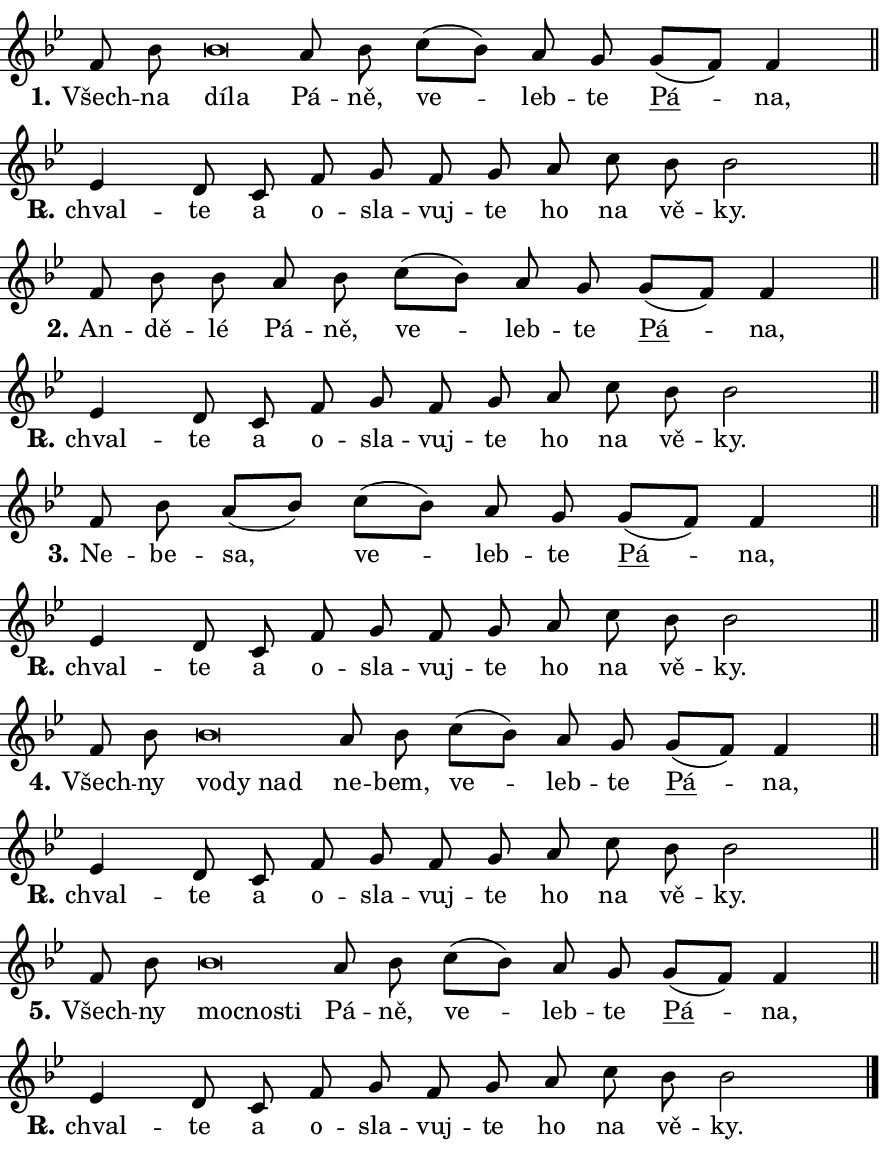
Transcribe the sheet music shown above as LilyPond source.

\version "2.24.0"
\header { tagline = "" }
\paper {
  indent = 0\cm
  top-margin = 0\cm
  right-margin = 0.13\cm % to fit lyric hyphens
  bottom-margin = 0\cm
  left-margin = 0\cm
  paper-width = 15\cm
  page-breaking = #ly:one-page-breaking
  system-system-spacing.basic-distance = #11
  score-system-spacing.basic-distance = #11
  ragged-last = ##f
}


%% Author: Thomas Morley
%% https://lists.gnu.org/archive/html/lilypond-user/2020-05/msg00002.html
#(define (line-position grob)
"Returns position of @var[grob} in current system:
   @code{'start}, if at first time-step
   @code{'end}, if at last time-step
   @code{'middle} otherwise
"
  (let* ((col (ly:item-get-column grob))
         (ln (ly:grob-object col 'left-neighbor))
         (rn (ly:grob-object col 'right-neighbor))
         (col-to-check-left (if (ly:grob? ln) ln col))
         (col-to-check-right (if (ly:grob? rn) rn col))
         (break-dir-left
           (and
             (ly:grob-property col-to-check-left 'non-musical #f)
             (ly:item-break-dir col-to-check-left)))
         (break-dir-right
           (and
             (ly:grob-property col-to-check-right 'non-musical #f)
             (ly:item-break-dir col-to-check-right))))
        (cond ((eqv? 1 break-dir-left) 'start)
              ((eqv? -1 break-dir-right) 'end)
              (else 'middle))))

#(define (tranparent-at-line-position vctor)
  (lambda (grob)
  "Relying on @code{line-position} select the relevant enry from @var{vctor}.
Used to determine transparency,"
    (case (line-position grob)
      ((end) (not (vector-ref vctor 0)))
      ((middle) (not (vector-ref vctor 1)))
      ((start) (not (vector-ref vctor 2))))))

noteHeadBreakVisibility =
#(define-music-function (break-visibility)(vector?)
"Makes @code{NoteHead}s transparent relying on @var{break-visibility}"
#{
  \override NoteHead.transparent =
    #(tranparent-at-line-position break-visibility)
#})

#(define delete-ledgers-for-transparent-note-heads
  (lambda (grob)
    "Reads whether a @code{NoteHead} is transparent.
If so this @code{NoteHead} is removed from @code{'note-heads} from
@var{grob}, which is supposed to be @code{LedgerLineSpanner}.
As a result ledgers are not printed for this @code{NoteHead}"
    (let* ((nhds-array (ly:grob-object grob 'note-heads))
           (nhds-list
             (if (ly:grob-array? nhds-array)
                 (ly:grob-array->list nhds-array)
                 '()))
           ;; Relies on the transparent-property being done before
           ;; Staff.LedgerLineSpanner.after-line-breaking is executed.
           ;; This is fragile ...
           (to-keep
             (remove
               (lambda (nhd)
                 (ly:grob-property nhd 'transparent #f))
               nhds-list)))
      ;; TODO find a better method to iterate over grob-arrays, similiar
      ;; to filter/remove etc for lists
      ;; For now rebuilt from scratch
      (set! (ly:grob-object grob 'note-heads)  '())
      (for-each
        (lambda (nhd)
          (ly:pointer-group-interface::add-grob grob 'note-heads nhd))
        to-keep))))

squashNotes = {
  \override NoteHead.X-extent = #'(-0.2 . 0.2)
  \override NoteHead.Y-extent = #'(-0.75 . 0)
  \override NoteHead.stencil =
    #(lambda (grob)
       (let ((pos (ly:grob-property grob 'staff-position)))
         (begin
           (if (< pos -7) (display "ERROR: Lower brevis then expected\n") (display ""))
           (if (<= pos -6) ly:text-interface::print ly:note-head::print))))
}
unSquashNotes = {
  \revert NoteHead.X-extent
  \revert NoteHead.Y-extent
  \revert NoteHead.stencil
}

hideNotes = \noteHeadBreakVisibility #begin-of-line-visible
unHideNotes = \noteHeadBreakVisibility #all-visible

% work-around for resetting accidentals
% https://lilypond.org/doc/v2.23/Documentation/notation/displaying-rhythms#unmetered-music
cadenzaMeasure = {
  \cadenzaOff
  \partial 1024 s1024
  \cadenzaOn
}

#(define-markup-command (accent layout props text) (markup?)
  "Underline accented syllable"
  (interpret-markup layout props
    #{\markup \override #'(offset . 4.3) \underline { #text }#}))

responsum = \markup \concat {
  "R" \hspace #-1.05 \path #0.1 #'((moveto 0 0.07) (lineto 0.9 0.8)) \hspace #0.05 "."
}

spaceSize = #0.6828661417322834 % exact space size for TeX Gyre Schola

\layout {
  \context {
    \Staff
    \remove "Time_signature_engraver"
    \override LedgerLineSpanner.after-line-breaking = #delete-ledgers-for-transparent-note-heads
  }
  \context {
    \Lyrics {
      \override LyricSpace.minimum-distance = \spaceSize
      \override LyricText.font-name = #"TeX Gyre Schola"
      \override LyricText.font-size = 1
      \override StanzaNumber.font-name = #"TeX Gyre Schola Bold"
      \override StanzaNumber.font-size = 1
    }
  }
  \context {
    \Score 
    \override NoteHead.text =
      #(lambda (grob) 
        (let ((pos (ly:grob-property grob 'staff-position)))
          #{\markup {
            \combine
              \halign #-0.55 \raise #(if (= pos -6) 0 0.5) \override #'(thickness . 2) \draw-line #'(3.2 . 0)
              \musicglyph "noteheads.sM1"
          }#}))
  }
}

% magnetic-lyrics.ily
%
%   written by
%     Jean Abou Samra <jean@abou-samra.fr>
%     Werner Lemberg <wl@gnu.org>
%
%   adapted by
%     Jiri Hon <jiri.hon@gmail.com>
%
% Version 2022-Apr-15

% https://www.mail-archive.com/lilypond-user@gnu.org/msg149350.html

#(define (Left_hyphen_pointer_engraver context)
   "Collect syllable-hyphen-syllable occurrences in lyrics and store
them in properties.  This engraver only looks to the left.  For
example, if the lyrics input is @code{foo -- bar}, it does the
following.

@itemize @bullet
@item
Set the @code{text} property of the @code{LyricHyphen} grob between
@q{foo} and @q{bar} to @code{foo}.

@item
Set the @code{left-hyphen} property of the @code{LyricText} grob with
text @q{foo} to the @code{LyricHyphen} grob between @q{foo} and
@q{bar}.
@end itemize

Use this auxiliary engraver in combination with the
@code{lyric-@/text::@/apply-@/magnetic-@/offset!} hook."
   (let ((hyphen #f)
         (text #f))
     (make-engraver
      (acknowledgers
       ((lyric-syllable-interface engraver grob source-engraver)
        (set! text grob)))
      (end-acknowledgers
       ((lyric-hyphen-interface engraver grob source-engraver)
        ;(when (not (grob::has-interface grob 'lyric-space-interface))
          (set! hyphen grob)));)
      ((stop-translation-timestep engraver)
       (when (and text hyphen)
         (ly:grob-set-object! text 'left-hyphen hyphen))
       (set! text #f)
       (set! hyphen #f)))))

#(define (lyric-text::apply-magnetic-offset! grob)
   "If the space between two syllables is less than the value in
property @code{LyricText@/.details@/.squash-threshold}, move the right
syllable to the left so that it gets concatenated with the left
syllable.

Use this function as a hook for
@code{LyricText@/.after-@/line-@/breaking} if the
@code{Left_@/hyphen_@/pointer_@/engraver} is active."
   (let ((hyphen (ly:grob-object grob 'left-hyphen #f)))
     (when hyphen
       (let ((left-text (ly:spanner-bound hyphen LEFT)))
         (when (grob::has-interface left-text 'lyric-syllable-interface)
           (let* ((common (ly:grob-common-refpoint grob left-text X))
                  (this-x-ext (ly:grob-extent grob common X))
                  (left-x-ext
                   (begin
                     ;; Trigger magnetism for left-text.
                     (ly:grob-property left-text 'after-line-breaking)
                     (ly:grob-extent left-text common X)))
                  ;; `delta` is the gap width between two syllables.
                  (delta (- (interval-start this-x-ext)
                            (interval-end left-x-ext)))
                  (details (ly:grob-property grob 'details))
                  (threshold (assoc-get 'squash-threshold details 0.2)))
             (when (< delta threshold)
               (let* (;; We have to manipulate the input text so that
                      ;; ligatures crossing syllable boundaries are not
                      ;; disabled.  For languages based on the Latin
                      ;; script this is essentially a beautification.
                      ;; However, for non-Western scripts it can be a
                      ;; necessity.
                      (lt (ly:grob-property left-text 'text))
                      (rt (ly:grob-property grob 'text))
                      (is-space (grob::has-interface hyphen 'lyric-space-interface))
                      (space (if is-space " " ""))
                      (extra-delta (if is-space spaceSize 0))
                      ;; Append new syllable.
                      (ltrt-space (if (and (string? lt) (string? rt))
                                (string-append lt space rt)
                                (make-concat-markup (list lt space rt))))
                      ;; Right-align `ltrt` to the right side.
                      (ltrt-space-markup (grob-interpret-markup
                               grob
                               (make-translate-markup
                                (cons (interval-length this-x-ext) 0)
                                (make-right-align-markup ltrt-space)))))
                 (begin
                   ;; Don't print `left-text`.
                   (ly:grob-set-property! left-text 'stencil #f)
                   ;; Set text and stencil (which holds all collected
                   ;; syllables so far) and shift it to the left.
                   (ly:grob-set-property! grob 'text ltrt-space)
                   (ly:grob-set-property! grob 'stencil ltrt-space-markup)
                   (ly:grob-translate-axis! grob (- (- delta extra-delta)) X))))))))))


#(define (lyric-hyphen::displace-bounds-first grob)
   ;; Make very sure this callback isn't triggered too early.
   (let ((left (ly:spanner-bound grob LEFT))
         (right (ly:spanner-bound grob RIGHT)))
     (ly:grob-property left 'after-line-breaking)
     (ly:grob-property right 'after-line-breaking)
     (ly:lyric-hyphen::print grob)))

squashThreshold = #0.4

\layout {
  \context {
    \Lyrics
    \consists #Left_hyphen_pointer_engraver
    \override LyricText.after-line-breaking =
      #lyric-text::apply-magnetic-offset!
    \override LyricHyphen.stencil = #lyric-hyphen::displace-bounds-first
    \override LyricText.details.squash-threshold = \squashThreshold
    \override LyricHyphen.minimum-distance = 0
    \override LyricHyphen.minimum-length = \squashThreshold
  }
}

squashText = \override LyricText.details.squash-threshold = 9999
unSquashText = \override LyricText.details.squash-threshold = \squashThreshold

leftText = \override LyricText.self-alignment-X = #LEFT
unLeftText = \revert LyricText.self-alignment-X

starOffset = #(lambda (grob) 
                (let ((x_offset (ly:self-alignment-interface::aligned-on-x-parent grob)))
                  (if (= x_offset 0) 0 (+ x_offset 1.2))))

star = #(define-music-function (syllable)(string?)
"Append star separator at the end of a syllable"
#{
  \once \override LyricText.X-offset = #starOffset
  \lyricmode { \markup {
    #syllable
    \override #'((font-name . "TeX Gyre Schola Bold")) \hspace #0.2 \lower #0.65 \larger "*"
  } }
#})

starAccent = #(define-music-function (syllable)(string?)
"Append star separator at the end of a syllable and make accent"
#{
  \once \override LyricText.X-offset = #starOffset
  \lyricmode { \markup {
    \accent #syllable
    \override #'((font-name . "TeX Gyre Schola Bold")) \hspace #0.2 \lower #0.65 \larger "*"
  } }
#})

breath = #(define-music-function (syllable)(string?)
"Append breathing indicator at the end of a syllable"
#{
  \lyricmode { \markup { #syllable "+" } }
#})

optionalBreath = #(define-music-function (syllable)(string?)
"Append optional breathing indicator at the end of a syllable"
#{
  \lyricmode { \markup { #syllable "(+)" } }
#})


\score {
    <<
        \new Voice = "melody" { \cadenzaOn \key bes \major \relative { f'8 bes \bar "" \squashNotes bes\breve*1/16 \hideNotes \breve*1/16 \bar "" \unHideNotes \unSquashNotes a8 bes \bar "" c[( bes)] \bar "" a g \bar "" \bar "" g[( f)] f4 \cadenzaMeasure \bar "||" \break } }
        \new Lyrics \lyricsto "melody" { \lyricmode { \set stanza = "1."
Všech -- na \leftText dí -- \squashText la \unLeftText \unSquashText Pá -- ně, ve -- leb -- te \markup \accent Pá -- na, } }
    >>
    \layout {}
}

\score {
    <<
        \new Voice = "melody" { \cadenzaOn \key bes \major \relative { es'4 d8 c \bar "" f g f \bar "" g a \bar "" c bes bes2 \cadenzaMeasure \bar "||" \break } }
        \new Lyrics \lyricsto "melody" { \lyricmode { \set stanza = \responsum
chval -- te a o -- sla -- vuj -- te ho na vě -- ky. } }
    >>
    \layout {}
}

\score {
    <<
        \new Voice = "melody" { \cadenzaOn \key bes \major \relative { f'8 bes \bar "" bes a8 bes \bar "" c[( bes)] \bar "" a g \bar "" \bar "" g[( f)] f4 \cadenzaMeasure \bar "||" \break } }
        \new Lyrics \lyricsto "melody" { \lyricmode { \set stanza = "2."
An -- dě -- lé Pá -- ně, ve -- leb -- te \markup \accent Pá -- na, } }
    >>
    \layout {}
}

\score {
    <<
        \new Voice = "melody" { \cadenzaOn \key bes \major \relative { es'4 d8 c \bar "" f g f \bar "" g a \bar "" c bes bes2 \cadenzaMeasure \bar "||" \break } }
        \new Lyrics \lyricsto "melody" { \lyricmode { \set stanza = \responsum
chval -- te a o -- sla -- vuj -- te ho na vě -- ky. } }
    >>
    \layout {}
}

\score {
    <<
        \new Voice = "melody" { \cadenzaOn \key bes \major \relative { f'8 bes8 a8[( bes)] \bar "" c[( bes)] \bar "" a g \bar "" \bar "" g[( f)] f4 \cadenzaMeasure \bar "||" \break } }
        \new Lyrics \lyricsto "melody" { \lyricmode { \set stanza = "3."
Ne -- be -- sa, ve -- leb -- te \markup \accent Pá -- na, } }
    >>
    \layout {}
}

\score {
    <<
        \new Voice = "melody" { \cadenzaOn \key bes \major \relative { es'4 d8 c \bar "" f g f \bar "" g a \bar "" c bes bes2 \cadenzaMeasure \bar "||" \break } }
        \new Lyrics \lyricsto "melody" { \lyricmode { \set stanza = \responsum
chval -- te a o -- sla -- vuj -- te ho na vě -- ky. } }
    >>
    \layout {}
}

\score {
    <<
        \new Voice = "melody" { \cadenzaOn \key bes \major \relative { f'8 bes \bar "" \squashNotes bes\breve*1/16 \hideNotes \breve*1/16 \breve*1/16 \bar "" \unHideNotes \unSquashNotes a8 bes \bar "" c[( bes)] \bar "" a g \bar "" \bar "" g[( f)] f4 \cadenzaMeasure \bar "||" \break } }
        \new Lyrics \lyricsto "melody" { \lyricmode { \set stanza = "4."
Všech -- ny \leftText vo -- \squashText dy nad \unLeftText \unSquashText ne -- bem, ve -- leb -- te \markup \accent Pá -- na, } }
    >>
    \layout {}
}

\score {
    <<
        \new Voice = "melody" { \cadenzaOn \key bes \major \relative { es'4 d8 c \bar "" f g f \bar "" g a \bar "" c bes bes2 \cadenzaMeasure \bar "||" \break } }
        \new Lyrics \lyricsto "melody" { \lyricmode { \set stanza = \responsum
chval -- te a o -- sla -- vuj -- te ho na vě -- ky. } }
    >>
    \layout {}
}

\score {
    <<
        \new Voice = "melody" { \cadenzaOn \key bes \major \relative { f'8 bes \bar "" \squashNotes bes\breve*1/16 \hideNotes \breve*1/16 \breve*1/16 \bar "" \unHideNotes \unSquashNotes a8 bes \bar "" c[( bes)] \bar "" a g \bar "" \bar "" g[( f)] f4 \cadenzaMeasure \bar "||" \break } }
        \new Lyrics \lyricsto "melody" { \lyricmode { \set stanza = "5."
Všech -- ny \leftText moc -- \squashText no -- sti \unLeftText \unSquashText Pá -- ně, ve -- leb -- te \markup \accent Pá -- na, } }
    >>
    \layout {}
}

\score {
    <<
        \new Voice = "melody" { \cadenzaOn \key bes \major \relative { es'4 d8 c \bar "" f g f \bar "" g a \bar "" c bes bes2 \cadenzaMeasure \bar "||" \break } \bar "|." }
        \new Lyrics \lyricsto "melody" { \lyricmode { \set stanza = \responsum
chval -- te a o -- sla -- vuj -- te ho na vě -- ky. } }
    >>
    \layout {}
}
